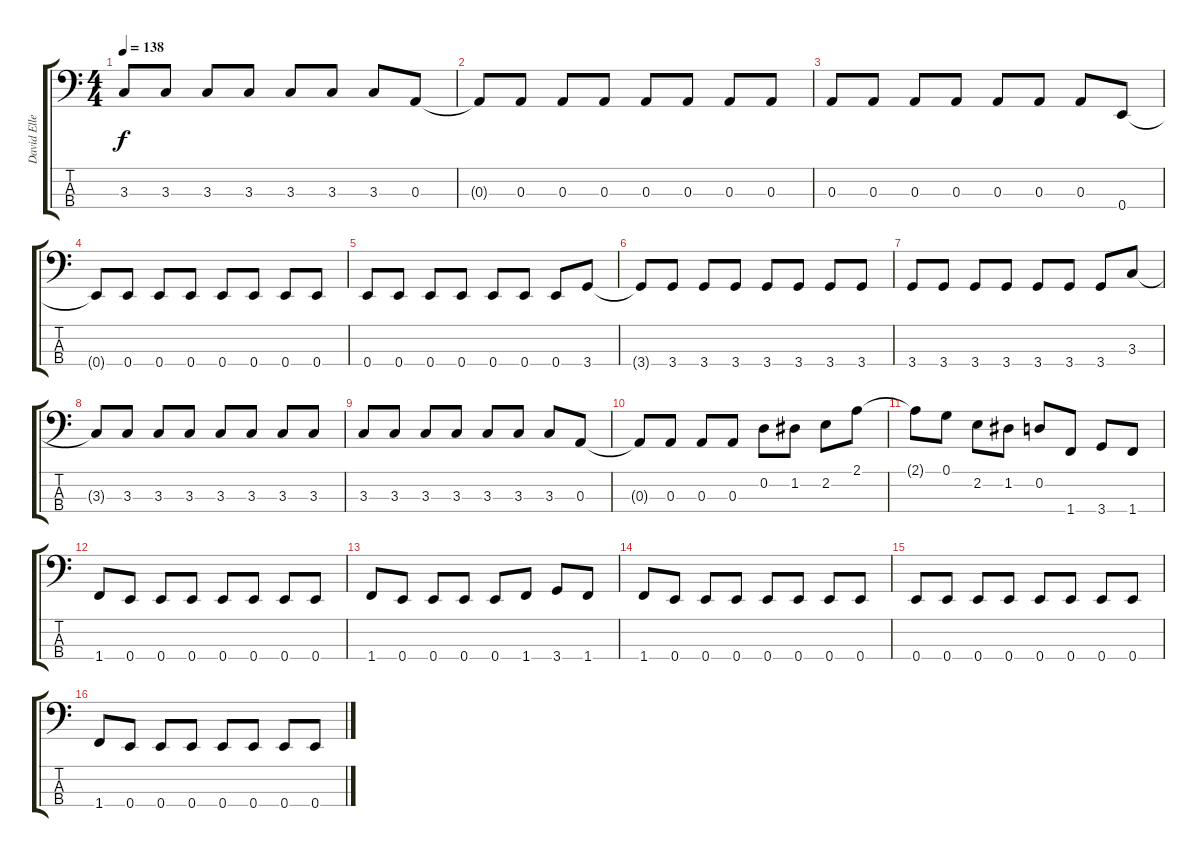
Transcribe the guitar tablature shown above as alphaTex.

\track ("David Ellefson      " "David Elle") {instrument electricbasspick}
\staff {score tabs}
\tuning (G2 D2 A1 E1) {hide}
\ts (4 4)
\tempo 138
\clef f4
\ks c
3.3.8{dy f} 3.3.8 3.3.8 3.3.8 3.3.8 3.3.8 3.3.8 0.3.8 |
0.3{t}.8 0.3.8 0.3.8 0.3.8 0.3.8 0.3.8 0.3.8 0.3.8 |
0.3.8 0.3.8 0.3.8 0.3.8 0.3.8 0.3.8 0.3.8 0.4.8 |
0.4{t}.8 0.4.8 0.4.8 0.4.8 0.4.8 0.4.8 0.4.8 0.4.8 |
0.4.8 0.4.8 0.4.8 0.4.8 0.4.8 0.4.8 0.4.8 3.4.8 |
3.4{t}.8 3.4.8 3.4.8 3.4.8 3.4.8 3.4.8 3.4.8 3.4.8 |
3.4.8 3.4.8 3.4.8 3.4.8 3.4.8 3.4.8 3.4.8 3.3.8 |
3.3{t}.8 3.3.8 3.3.8 3.3.8 3.3.8 3.3.8 3.3.8 3.3.8 |
3.3.8 3.3.8 3.3.8 3.3.8 3.3.8 3.3.8 3.3.8 0.3.8 |
0.3{t}.8 0.3.8 0.3.8 0.3.8 0.2.8 1.2.8 2.2.8 2.1.8 |
2.1{t}.8 0.1.8 2.2.8 1.2.8 0.2.8 1.4.8 3.4.8 1.4.8 |
1.4.8 0.4.8 0.4.8 0.4.8 0.4.8 0.4.8 0.4.8 0.4.8 |
1.4.8 0.4.8 0.4.8 0.4.8 0.4.8 1.4.8 3.4.8 1.4.8 |
1.4.8 0.4.8 0.4.8 0.4.8 0.4.8 0.4.8 0.4.8 0.4.8 |
0.4.8 0.4.8 0.4.8 0.4.8 0.4.8 0.4.8 0.4.8 0.4.8 |
1.4.8 0.4.8 0.4.8 0.4.8 0.4.8 0.4.8 0.4.8 0.4.8
